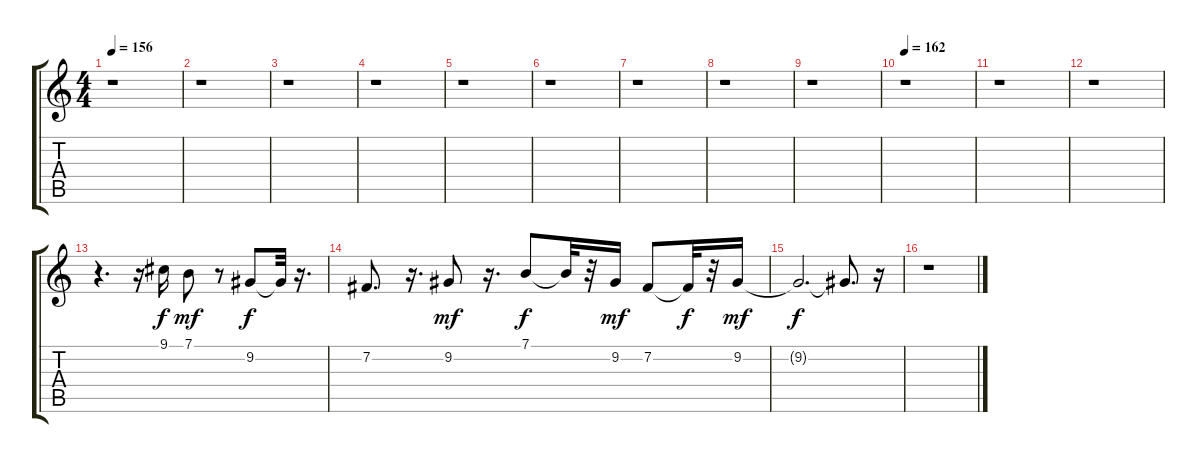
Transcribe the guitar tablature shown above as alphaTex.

\track "" {instrument flute}
\staff {score tabs}
\tuning (E4 B3 G3 D3 A2 E2) {hide}
\ts (4 4)
\tempo 156
\clef g2
\ks c
r.1{dy mp} |
r.1 |
r.1 |
r.1 |
r.1 |
r.1 |
r.1 |
r.1 |
r.1 |
\tempo 162
r.1 |
r.1 |
r.1 |
r.4{d} r.16 9.1.16{dy f} 7.1.8{dy mf} r.8 9.2.8{dy f} 9.2{t}.32 r.16{d} |
7.2.8{d} r.16{d} 9.2.8{dy mf} r.16{d} 7.1.8{dy f} 7.1{t}.32 r.32 9.2.16{dy mf} 7.2.8 7.2{t}.32{dy f} r.32 9.2.16{dy mf} |
9.2{t}.2{d dy f} 9.2{t}.8{d} r.16 |
r.1
